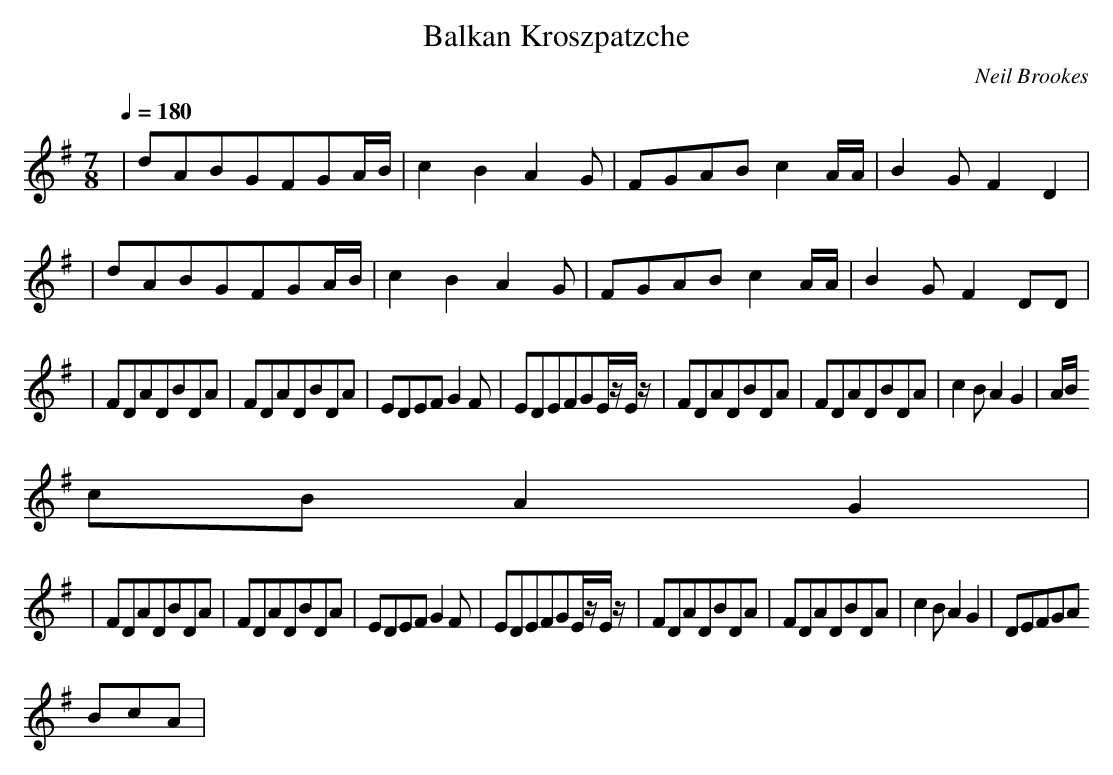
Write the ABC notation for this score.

X:1
T:Balkan Kroszpatzche
C:Neil Brookes
M:7/8
L:1/8
Q:1/4=180
K:Dmix
|dABGFGA/2B/2|c2B2A2G|FGABc2A/2A/2|B2GF2D2|
|dABGFGA/2B/2|c2B2A2G|FGABc2A/2A/2|B2GF2DD|
|FDADBDA|FDADBDA|EDEFG2F|EDEFGE/2z/2E/2z/2|FDADBDA|FDADBDA|c2BA2G2|A/B/2
cBA2G2|
|FDADBDA|FDADBDA|EDEFG2F|EDEFGE/2z/2E/2z/2|FDADBDA|FDADBDA|c2BA2G2|DEFGA
BcA|
